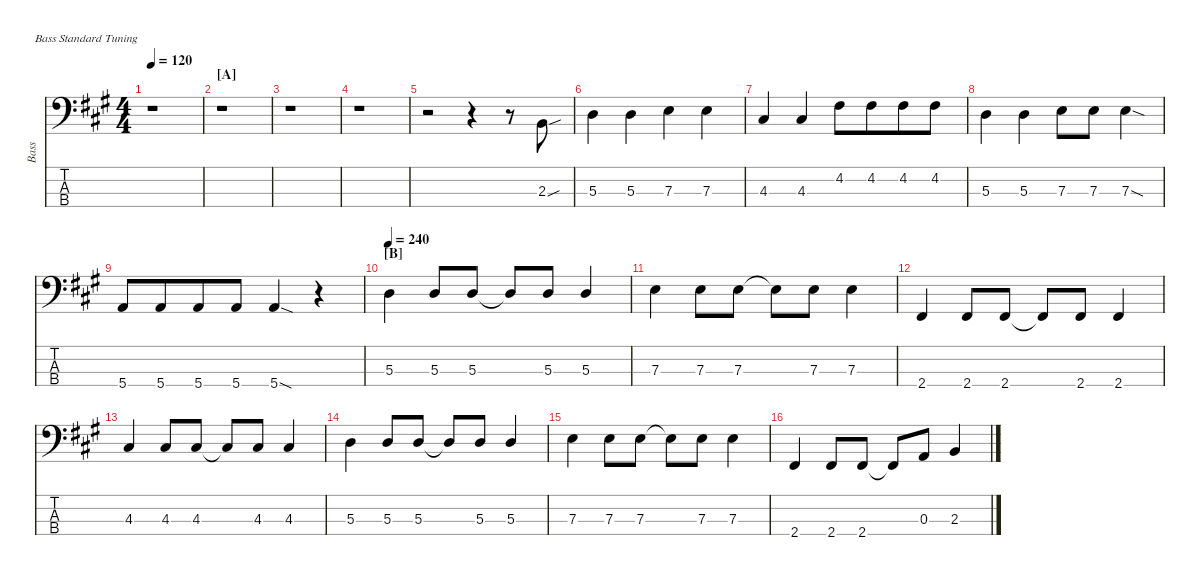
\defaultSystemsLayout 4
\hideDynamics
\bracketExtendMode nobrackets
\otherSystemsTrackNameOrientation horizontal
\track ("Bass" "Bass") {defaultSystemsLayout 4 instrument electricbassfinger}
\staff {score tabs}
\tuning (G2 D2 A1 E1)
\ts (4 4)
\beaming (8 4 4)
\tempo 120
\clef f4
\ks a
r.1{dy f instrument electricbassfinger beam Down} |
\section ("A" "")
\scale
1.18868 r.1{beam Down} |
\scale
0.937105 r.1{beam Down} |
\scale
0.937105 r.1{beam Down} |
\scale
0.937105 r.2{beam Down} r.4{beam Down} r.8{beam Down} 2.3{sou acc forcenatural}.8{beam Up} |
\scale
1.18426 5.3{acc forcenatural}.4{beam Down} 5.3{acc forcenatural}.4{beam Down} 7.3{acc forcenatural}.4{beam Down} 7.3{acc forcenatural}.4{beam Down} |
\scale
0.932684 4.3{acc #}.4{beam Up} 4.3{acc #}.4{beam Up} 4.2{acc #}.8{beam Down} 4.2{acc #}.8{beam Down} 4.2{acc #}.8{beam Down} 4.2{acc #}.8{beam Down} |
\scale
0.932684 5.3{acc forcenatural}.4{beam Down} 5.3{acc forcenatural}.4{beam Down} 7.3{acc forcenatural}.8{beam Down} 7.3{acc forcenatural}.8{beam Down} 7.3{sod acc forcenatural}.4{beam Down} |
\scale
0.950368 5.4{acc forcenatural}.8{beam Up} 5.4{acc forcenatural}.8{beam Up} 5.4{acc forcenatural}.8{beam Up} 5.4{acc forcenatural}.8{beam Up} 5.4{sod acc forcenatural}.4{beam Up} r.4{beam Up} |
\section ("B" "")
\tempo 240
\scale
1.18868 5.3{acc forcenatural}.4{beam Down} 5.3{acc forcenatural}.8{beam Up} 5.3{acc forcenatural}.8{beam Up} 5.3{t acc forcenatural}.8{beam Up} 5.3{acc forcenatural}.8{beam Up} 5.3{acc forcenatural}.4{beam Up} |
\scale
0.937105 7.3{acc forcenatural}.4{beam Down} 7.3{acc forcenatural}.8{beam Down} 7.3{acc forcenatural}.8{beam Down} 7.3{t acc forcenatural}.8{beam Down} 7.3{acc forcenatural}.8{beam Down} 7.3{acc forcenatural}.4{beam Down} |
\scale
0.937105 2.4{acc #}.4{beam Up} 2.4{acc #}.8{beam Up} 2.4{acc #}.8{beam Up} 2.4{t acc #}.8{beam Up} 2.4{acc #}.8{beam Up} 2.4{acc #}.4{beam Up} |
\scale
0.937105 4.3{acc #}.4{beam Up} 4.3{acc #}.8{beam Up} 4.3{acc #}.8{beam Up} 4.3{t acc #}.8{beam Up} 4.3{acc #}.8{beam Up} 4.3{acc #}.4{beam Up} |
\scale
1.18868 5.3{acc forcenatural}.4{beam Down} 5.3{acc forcenatural}.8{beam Up} 5.3{acc forcenatural}.8{beam Up} 5.3{t acc forcenatural}.8{beam Up} 5.3{acc forcenatural}.8{beam Up} 5.3{acc forcenatural}.4{beam Up} |
\scale
0.937105 7.3{acc forcenatural}.4{beam Down} 7.3{acc forcenatural}.8{beam Down} 7.3{acc forcenatural}.8{beam Down} 7.3{t acc forcenatural}.8{beam Down} 7.3{acc forcenatural}.8{beam Down} 7.3{acc forcenatural}.4{beam Down} |
\scale
0.937105 2.4{acc #}.4{beam Up} 2.4{acc #}.8{beam Up} 2.4{acc #}.8{beam Up} 2.4{t acc #}.8{beam Up} 0.3{acc forcenatural}.8{beam Up} 2.3{acc forcenatural}.4{beam Up}
